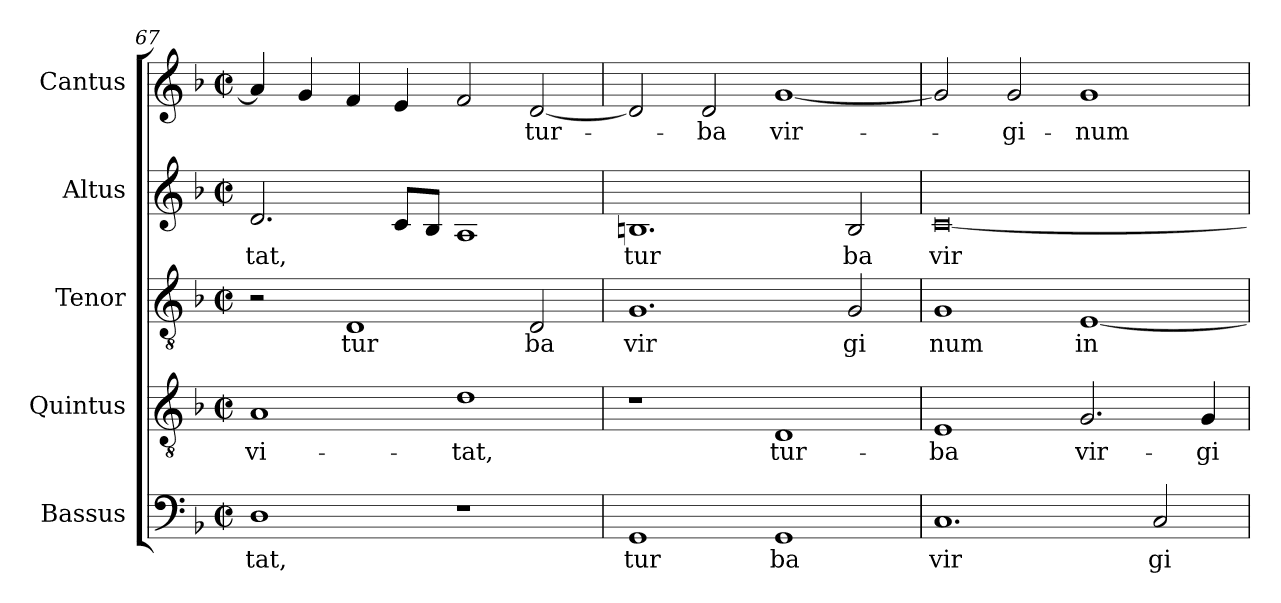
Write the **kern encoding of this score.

**kern	**text	**kern	**text	**kern	**text	**kern	**text	**kern	**text
*part5	*part5	*part4	*part4	*part3	*part3	*part2	*part2	*part1	*part1
*staff5	*staff5	*staff4	*staff4	*staff3	*staff3	*staff2	*staff2	*staff1	*staff1
*I"Bassus	*	*I"Quintus	*	*I"Tenor	*	*I"Altus	*	*I"Cantus	*
*clefF4	*	*clefGv2	*	*clefGv2	*	*clefG2	*	*clefG2	*
*k[b-]	*	*k[b-]	*	*k[b-]	*	*k[b-]	*	*k[b-]	*
*F:	*	*F:	*	*F:	*	*F:	*	*F:	*
*M2/2	*	*M2/2	*	*M2/2	*	*M2/2	*	*M2/2	*
*met(c|)	*	*met(c|)	*	*met(c|)	*	*met(c|)	*	*met(c|)	*
=67	=67	=67	=67	=67	=67	=67	=67	=67	=67
!	!LO:LY:b:cj	!	!LO:LY:b:cj	!	!	!	!LO:LY:b	!	!
1D	tat,	1A	-vi-	2r	.	2.d/	tat,	4a/]	.
.	.	.	.	.	.	.	.	4g/	.
!	!	!	!	!	!LO:LY:b:cj	!	!	!	!
.	.	.	.	1D	tur	.	.	4f/	.
.	.	.	.	.	.	8c/L	.	4e/	.
.	.	.	.	.	.	8B-/J	.	.	.
!	!	!	!LO:LY:b:cj	!	!	!	!	!	!
1r	.	1d	-tat,	.	.	1A	.	2f/	.
!	!	!	!	!	!LO:LY:b:cj	!	!	!	!LO:LY:b
.	.	.	.	2D/	ba	.	.	[<2d/	tur-
=68	=68	=68	=68	=68	=68	=68	=68	=68	=68
!	!LO:LY:b:cj	!	!	!	!LO:LY:b:cj	!	!LO:LY:b:cj	!	!
1GG	tur	1r	.	1.G	vir	1.Bn	tur	2d/]	.
!	!	!	!	!	!	!	!	!	!LO:LY:b:cj
.	.	.	.	.	.	.	.	2d/	-ba
!	!LO:LY:b:cj	!	!LO:LY:b:cj	!	!	!	!	!	!LO:LY:b:cj
1GG	ba	1D	tur-	.	.	.	.	[<1g	vir-
!	!	!	!	!	!LO:LY:b:cj	!	!LO:LY:b:cj	!	!
.	.	.	.	2G/	gi	2B/	ba	.	.
=69	=69	=69	=69	=69	=69	=69	=69	=69	=69
!	!LO:LY:b:cj	!	!LO:LY:b:cj	!	!LO:LY:b:cj	!	!LO:LY:b:cj	!	!
1.C	vir	1E	-ba	1G	num	[<0c	vir	2g/]	.
!	!	!	!	!	!	!	!	!	!LO:LY:b:cj
.	.	.	.	.	.	.	.	2g/	-gi-
!	!	!	!LO:LY:b:cj	!	!LO:LY:b:cj	!	!	!	!LO:LY:b:cj
.	.	2.G/	vir-	[<1E	in	.	.	1g	-num
!	!LO:LY:b:cj	!	!	!	!	!	!	!	!
2C/	gi	.	.	.	.	.	.	.	.
!	!	!	!LO:LY:b:cj	!	!	!	!	!	!
.	.	4G/	-gi-	.	.	.	.	.	.
=	=	=	=	=	=	=	=	=	=
*-	*-	*-	*-	*-	*-	*-	*-	*-	*-
